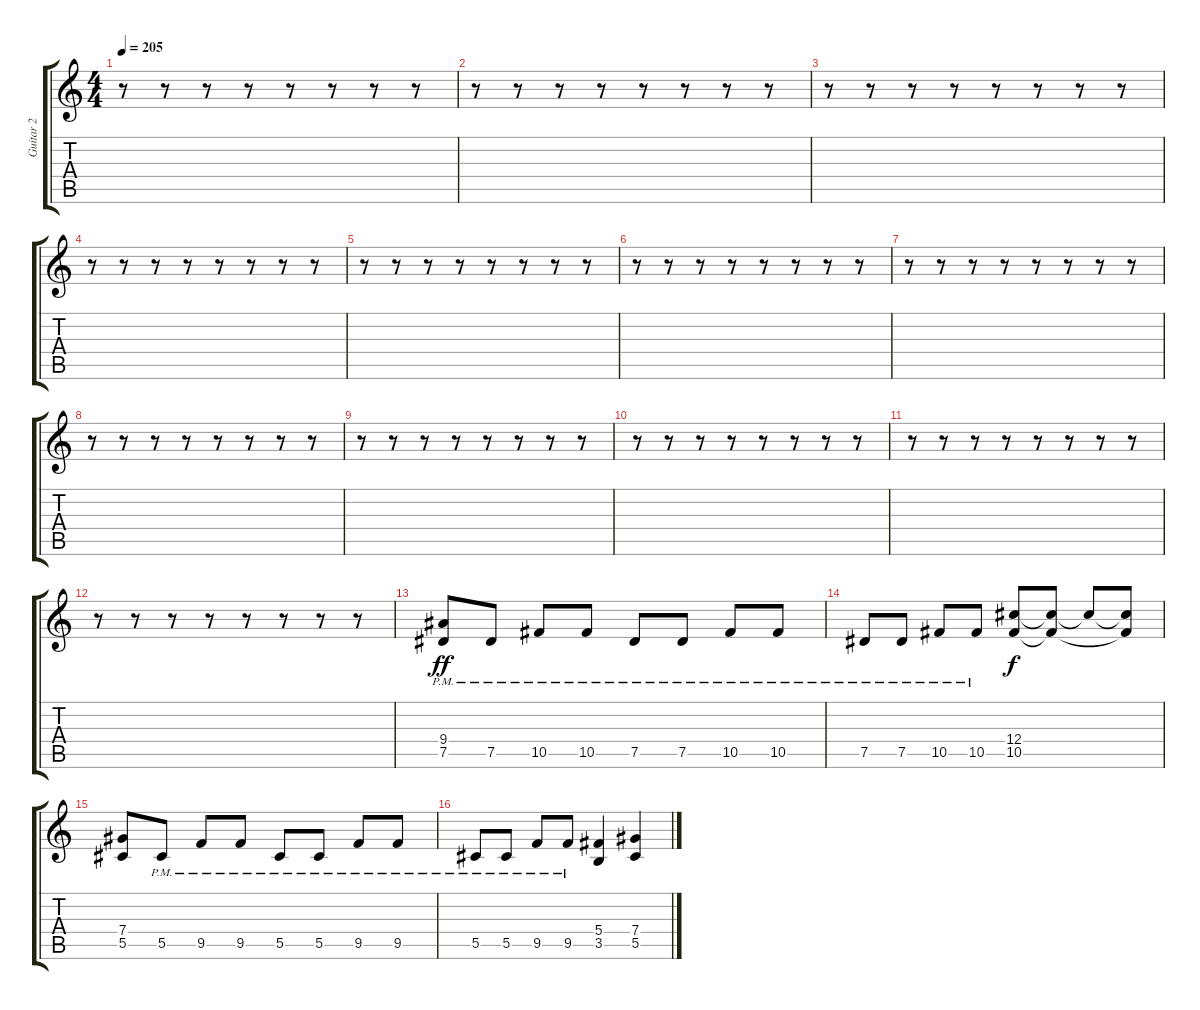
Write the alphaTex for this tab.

\track ("Guitar 2" "Guitar 2") {instrument distortionguitar}
\staff {score tabs}
\tuning (Eb4 Bb3 Gb3 Db3 Ab2 Eb2) {hide}
\ts (4 4)
\tempo 205
\clef g2
\ks c
r.8{dy f} r.8 r.8 r.8 r.8 r.8 r.8 r.8 |
r.8 r.8 r.8 r.8 r.8 r.8 r.8 r.8 |
r.8 r.8 r.8 r.8 r.8 r.8 r.8 r.8 |
r.8 r.8 r.8 r.8 r.8 r.8 r.8 r.8 |
r.8 r.8 r.8 r.8 r.8 r.8 r.8 r.8 |
r.8 r.8 r.8 r.8 r.8 r.8 r.8 r.8 |
r.8 r.8 r.8 r.8 r.8 r.8 r.8 r.8 |
r.8 r.8 r.8 r.8 r.8 r.8 r.8 r.8 |
r.8 r.8 r.8 r.8 r.8 r.8 r.8 r.8 |
r.8 r.8 r.8 r.8 r.8 r.8 r.8 r.8 |
r.8 r.8 r.8 r.8 r.8 r.8 r.8 r.8 |
r.8 r.8 r.8 r.8 r.8 r.8 r.8 r.8 |
(9.4{pm} 7.5{pm}).8{dy ff} 7.5{pm}.8 10.5{pm}.8 10.5{pm}.8 7.5{pm}.8 7.5{pm}.8 10.5{pm}.8 10.5{pm}.8 |
7.5{pm}.8 7.5{pm}.8 10.5{pm}.8 10.5{pm}.8 (12.4 10.5).8{dy f} (12.4{t} 10.5{t}).8 12.4{t}.8 (12.4{t} 10.5{t}).8 |
(7.4 5.5).8 5.5{pm}.8 9.5{pm}.8 9.5{pm}.8 5.5{pm}.8 5.5{pm}.8 9.5{pm}.8 9.5{pm}.8 |
5.5{pm}.8 5.5{pm}.8 9.5{pm}.8 9.5{pm}.8 (5.4 3.5).4 (7.4 5.5).4
